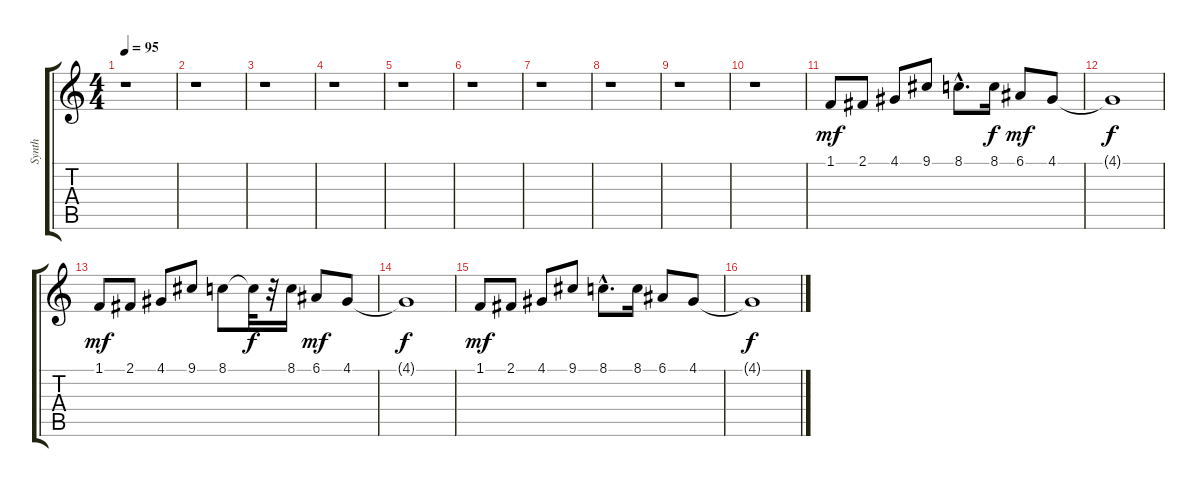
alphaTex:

\track ("Synth" "Synth") {instrument fx4atmosphere}
\staff {score tabs}
\tuning (E4 B3 G3 D3 A2 E2) {hide}
\ts (4 4)
\tempo 95
\clef g2
\ks c
r.1{dy mf} |
r.1 |
r.1 |
r.1 |
r.1 |
r.1 |
r.1 |
r.1 |
r.1 |
r.1 |
1.1.8 2.1.8 4.1.8 9.1.8 8.1{hac}.8{d} 8.1.16{dy f} 6.1.8{dy mf} 4.1.8 |
4.1{t}.1{dy f} |
1.1.8{dy mf} 2.1.8 4.1.8 9.1.8 8.1.8 8.1{t}.32{dy f} r.32 8.1.16 6.1.8{dy mf} 4.1.8 |
4.1{t}.1{dy f} |
1.1.8{dy mf} 2.1.8 4.1.8 9.1.8 8.1{hac}.8{d} 8.1.16 6.1.8 4.1.8 |
4.1{t}.1{dy f}
